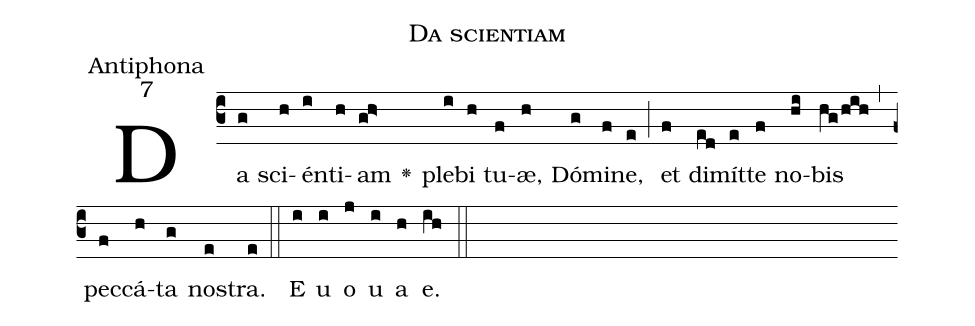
name:Da scientiam;
office-part:Antiphona;
mode:7;
%%
(c3)Da(g) sci(h)én(i)ti(h)am(gh>) <v>\greheightstar</v>() ple(i)bi(h) tu(f)æ,(h) Dó(g)mi(f)ne,(e) (;) et(f) di(ed)mít(e)te(f) no(hi)bis(hg/hih) (,) pec(f)cá(h)ta(g) nos(e)tra.(e) (::)
E(i) u(i) o(j) u(i) a(h) e.(ih) (::)
